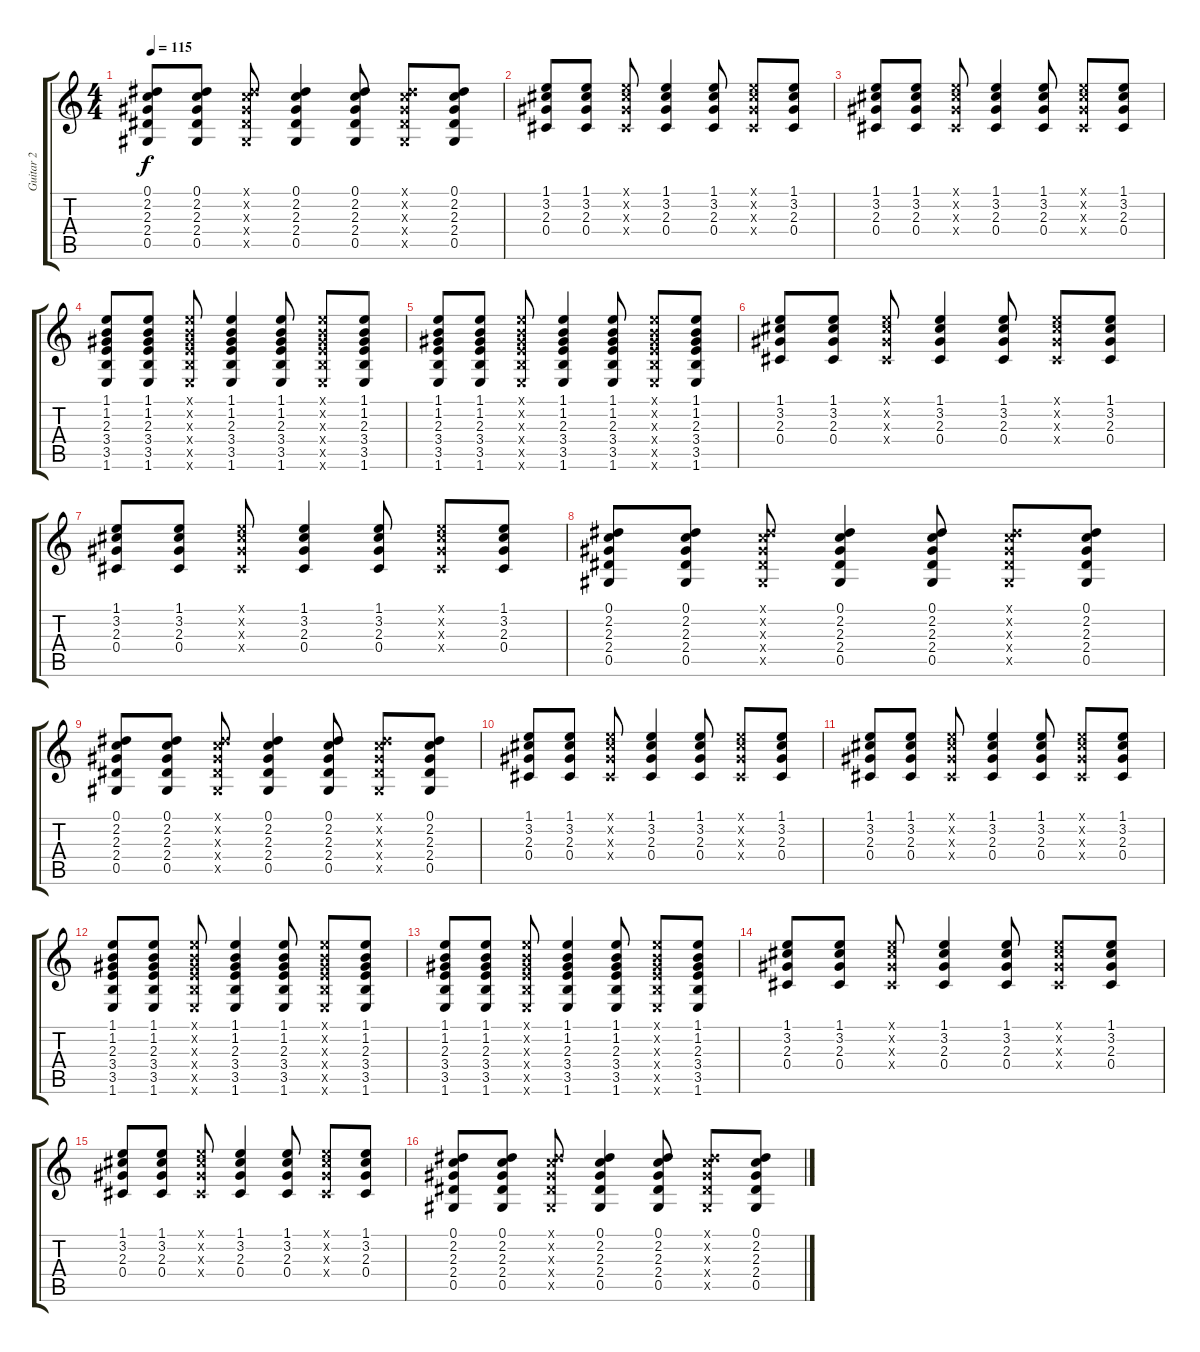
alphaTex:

\track ("Guitar 2" "Guitar 2") {instrument acousticguitarsteel}
\staff {score tabs}
\tuning (Eb4 Bb3 Gb3 Db3 Ab2 Eb2) {hide}
\ts (4 4)
\tempo 115
\clef g2
\ks c
(0.1 2.2 2.3 2.4 0.5).8{dy f} (0.1 2.2 2.3 2.4 0.5).8 (0.1{x} 2.2{x} 2.3{x} 2.4{x} 0.5{x}).8 (0.1 2.2 2.3 2.4 0.5).4 (0.1 2.2 2.3 2.4 0.5).8 (0.1{x} 2.2{x} 2.3{x} 2.4{x} 0.5{x}).8 (0.1 2.2 2.3 2.4 0.5).8 |
(1.1 3.2 2.3 0.4).8 (1.1 3.2 2.3 0.4).8 (1.1{x} 3.2{x} 2.3{x} 0.4{x}).8 (1.1 3.2 2.3 0.4).4 (1.1 3.2 2.3 0.4).8 (1.1{x} 3.2{x} 2.3{x} 0.4{x}).8 (1.1 3.2 2.3 0.4).8 |
(1.1 3.2 2.3 0.4).8 (1.1 3.2 2.3 0.4).8 (1.1{x} 3.2{x} 2.3{x} 0.4{x}).8 (1.1 3.2 2.3 0.4).4 (1.1 3.2 2.3 0.4).8 (1.1{x} 3.2{x} 2.3{x} 0.4{x}).8 (1.1 3.2 2.3 0.4).8 |
(1.1 1.2 2.3 3.4 3.5 1.6).8 (1.1 1.2 2.3 3.4 3.5 1.6).8 (1.1{x} 1.2{x} 2.3{x} 3.4{x} 3.5{x} 1.6{x}).8 (1.1 1.2 2.3 3.4 3.5 1.6).4 (1.1 1.2 2.3 3.4 3.5 1.6).8 (1.1{x} 1.2{x} 2.3{x} 3.4{x} 3.5{x} 1.6{x}).8 (1.1 1.2 2.3 3.4 3.5 1.6).8 |
(1.1 1.2 2.3 3.4 3.5 1.6).8 (1.1 1.2 2.3 3.4 3.5 1.6).8 (1.1{x} 1.2{x} 2.3{x} 3.4{x} 3.5{x} 1.6{x}).8 (1.1 1.2 2.3 3.4 3.5 1.6).4 (1.1 1.2 2.3 3.4 3.5 1.6).8 (1.1{x} 1.2{x} 2.3{x} 3.4{x} 3.5{x} 1.6{x}).8 (1.1 1.2 2.3 3.4 3.5 1.6).8 |
(1.1 3.2 2.3 0.4).8 (1.1 3.2 2.3 0.4).8 (1.1{x} 3.2{x} 2.3{x} 0.4{x}).8 (1.1 3.2 2.3 0.4).4 (1.1 3.2 2.3 0.4).8 (1.1{x} 3.2{x} 2.3{x} 0.4{x}).8 (1.1 3.2 2.3 0.4).8 |
(1.1 3.2 2.3 0.4).8 (1.1 3.2 2.3 0.4).8 (1.1{x} 3.2{x} 2.3{x} 0.4{x}).8 (1.1 3.2 2.3 0.4).4 (1.1 3.2 2.3 0.4).8 (1.1{x} 3.2{x} 2.3{x} 0.4{x}).8 (1.1 3.2 2.3 0.4).8 |
(0.1 2.2 2.3 2.4 0.5).8 (0.1 2.2 2.3 2.4 0.5).8 (0.1{x} 2.2{x} 2.3{x} 2.4{x} 0.5{x}).8 (0.1 2.2 2.3 2.4 0.5).4 (0.1 2.2 2.3 2.4 0.5).8 (0.1{x} 2.2{x} 2.3{x} 2.4{x} 0.5{x}).8 (0.1 2.2 2.3 2.4 0.5).8 |
(0.1 2.2 2.3 2.4 0.5).8 (0.1 2.2 2.3 2.4 0.5).8 (0.1{x} 2.2{x} 2.3{x} 2.4{x} 0.5{x}).8 (0.1 2.2 2.3 2.4 0.5).4 (0.1 2.2 2.3 2.4 0.5).8 (0.1{x} 2.2{x} 2.3{x} 2.4{x} 0.5{x}).8 (0.1 2.2 2.3 2.4 0.5).8 |
(1.1 3.2 2.3 0.4).8 (1.1 3.2 2.3 0.4).8 (1.1{x} 3.2{x} 2.3{x} 0.4{x}).8 (1.1 3.2 2.3 0.4).4 (1.1 3.2 2.3 0.4).8 (1.1{x} 3.2{x} 2.3{x} 0.4{x}).8 (1.1 3.2 2.3 0.4).8 |
(1.1 3.2 2.3 0.4).8 (1.1 3.2 2.3 0.4).8 (1.1{x} 3.2{x} 2.3{x} 0.4{x}).8 (1.1 3.2 2.3 0.4).4 (1.1 3.2 2.3 0.4).8 (1.1{x} 3.2{x} 2.3{x} 0.4{x}).8 (1.1 3.2 2.3 0.4).8 |
(1.1 1.2 2.3 3.4 3.5 1.6).8 (1.1 1.2 2.3 3.4 3.5 1.6).8 (1.1{x} 1.2{x} 2.3{x} 3.4{x} 3.5{x} 1.6{x}).8 (1.1 1.2 2.3 3.4 3.5 1.6).4 (1.1 1.2 2.3 3.4 3.5 1.6).8 (1.1{x} 1.2{x} 2.3{x} 3.4{x} 3.5{x} 1.6{x}).8 (1.1 1.2 2.3 3.4 3.5 1.6).8 |
(1.1 1.2 2.3 3.4 3.5 1.6).8 (1.1 1.2 2.3 3.4 3.5 1.6).8 (1.1{x} 1.2{x} 2.3{x} 3.4{x} 3.5{x} 1.6{x}).8 (1.1 1.2 2.3 3.4 3.5 1.6).4 (1.1 1.2 2.3 3.4 3.5 1.6).8 (1.1{x} 1.2{x} 2.3{x} 3.4{x} 3.5{x} 1.6{x}).8 (1.1 1.2 2.3 3.4 3.5 1.6).8 |
(1.1 3.2 2.3 0.4).8 (1.1 3.2 2.3 0.4).8 (1.1{x} 3.2{x} 2.3{x} 0.4{x}).8 (1.1 3.2 2.3 0.4).4 (1.1 3.2 2.3 0.4).8 (1.1{x} 3.2{x} 2.3{x} 0.4{x}).8 (1.1 3.2 2.3 0.4).8 |
(1.1 3.2 2.3 0.4).8 (1.1 3.2 2.3 0.4).8 (1.1{x} 3.2{x} 2.3{x} 0.4{x}).8 (1.1 3.2 2.3 0.4).4 (1.1 3.2 2.3 0.4).8 (1.1{x} 3.2{x} 2.3{x} 0.4{x}).8 (1.1 3.2 2.3 0.4).8 |
(0.1 2.2 2.3 2.4 0.5).8 (0.1 2.2 2.3 2.4 0.5).8 (0.1{x} 2.2{x} 2.3{x} 2.4{x} 0.5{x}).8 (0.1 2.2 2.3 2.4 0.5).4 (0.1 2.2 2.3 2.4 0.5).8 (0.1{x} 2.2{x} 2.3{x} 2.4{x} 0.5{x}).8 (0.1 2.2 2.3 2.4 0.5).8
